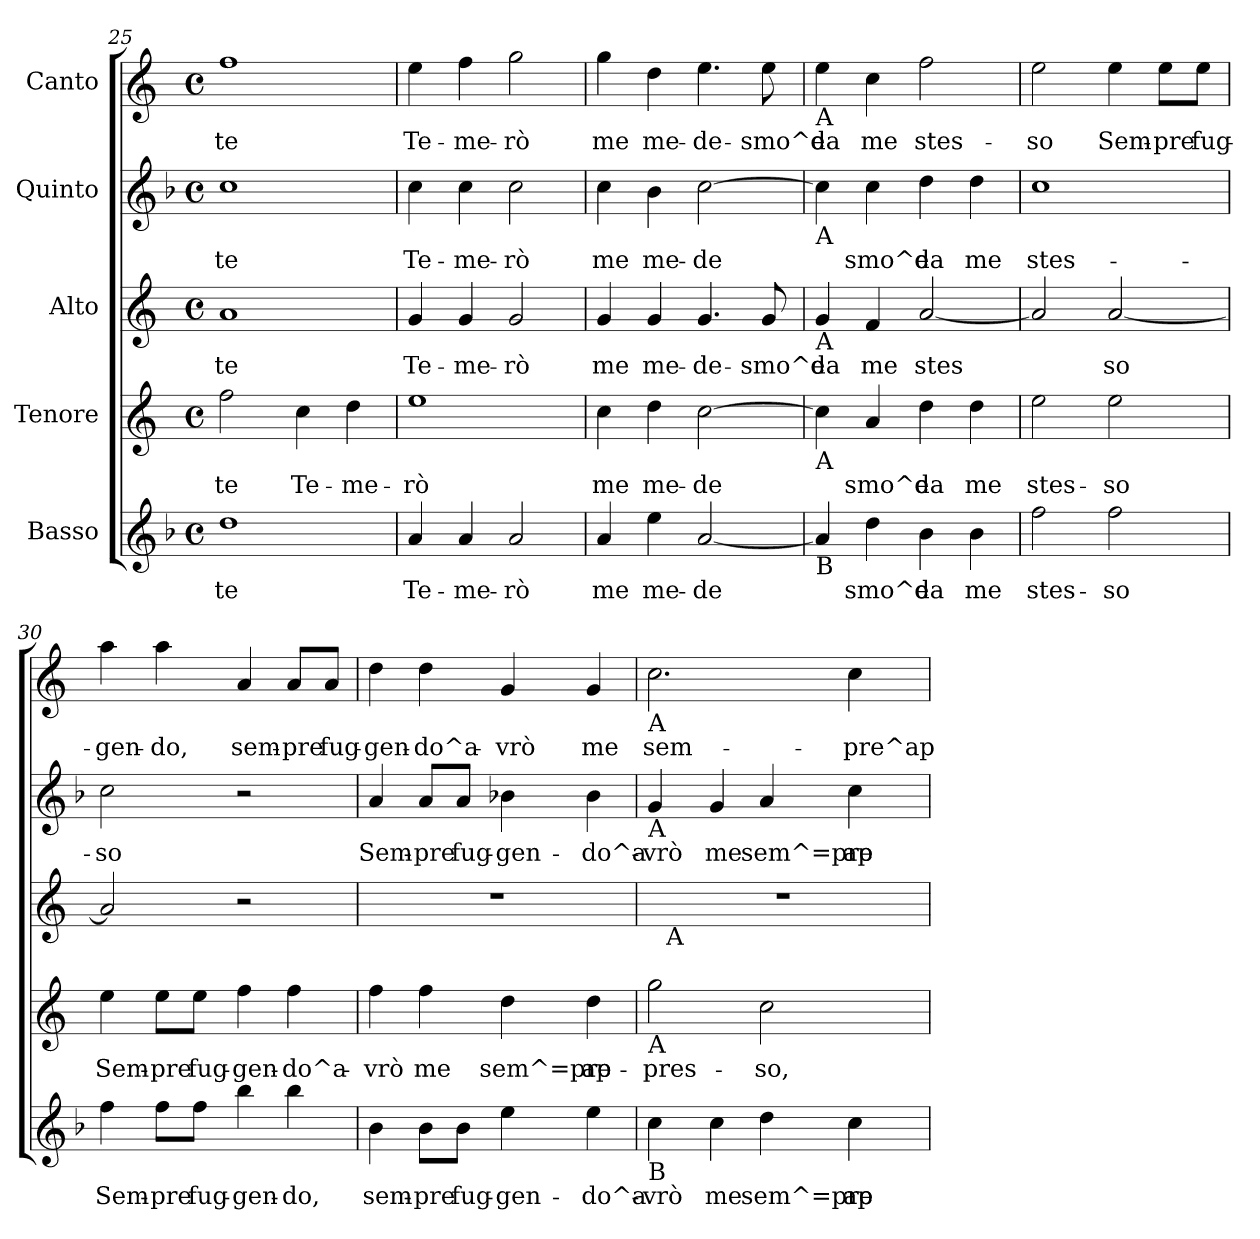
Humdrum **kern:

**kern	**text	**kern	**text	**kern	**text	**kern	**text	**kern	**text
*part5	*part5	*part4	*part4	*part3	*part3	*part2	*part2	*part1	*part1
*staff5	*staff5	*staff4	*staff4	*staff3	*staff3	*staff2	*staff2	*staff1	*staff1
*I"Basso	*	*I"Tenore	*	*I"Alto	*	*I"Quinto	*	*I"Canto	*
*k[b-]	*	*k[]	*	*k[]	*	*k[b-]	*	*k[]	*
*F:	*	*C:	*	*C:	*	*F:	*	*C:	*
*M4/4	*	*M4/4	*	*M4/4	*	*M4/4	*	*M4/4	*
*met(c)	*	*met(c)	*	*met(c)	*	*met(c)	*	*met(c)	*
=25	=25	=25	=25	=25	=25	=25	=25	=25	=25
!	!LO:LY:b:cj	!	!LO:LY:b:cj	!	!LO:LY:b:cj	!	!LO:LY:b:cj	!	!LO:LY:b:cj
1dd	-te	2ff\	-te	1a	-te	1cc	-te	1ff	-te
!	!	!	!LO:LY:b:cj	!	!	!	!	!	!
.	.	4cc\	Te-	.	.	.	.	.	.
!	!	!	!LO:LY:b:cj	!	!	!	!	!	!
.	.	4dd\	-me-	.	.	.	.	.	.
=26	=26	=26	=26	=26	=26	=26	=26	=26	=26
!	!LO:LY:b:cj	!	!LO:LY:b:cj	!	!LO:LY:b:cj	!	!LO:LY:b:cj	!	!LO:LY:b:cj
4a/	Te-	1ee	-rò	4g/	Te-	4cc\	Te-	4ee\	Te-
!	!LO:LY:b:cj	!	!	!	!LO:LY:b:cj	!	!LO:LY:b:cj	!	!LO:LY:b:cj
4a/	-me-	.	.	4g/	-me-	4cc\	-me-	4ff\	-me-
!	!LO:LY:b:cj	!	!	!	!LO:LY:b:cj	!	!LO:LY:b:cj	!	!LO:LY:b:cj
2a/	-rò	.	.	2g/	-rò	2cc\	-rò	2gg\	-rò
=27	=27	=27	=27	=27	=27	=27	=27	=27	=27
!	!LO:LY:b:cj	!	!LO:LY:b:cj	!	!LO:LY:b:cj	!	!LO:LY:b:cj	!	!LO:LY:b:cj
4a/	me	4cc\	me	4g/	me	4cc\	me	4gg\	me
!	!LO:LY:b:cj	!	!LO:LY:b:cj	!	!LO:LY:b:cj	!	!LO:LY:b:cj	!	!LO:LY:b:cj
4ee\	me-	4dd\	me-	4g/	me-	4b-\	me-	4dd\	me-
!	!LO:LY:b:cj	!	!LO:LY:b:cj	!	!LO:LY:b:cj	!	!LO:LY:b:cj	!	!LO:LY:b:cj
[>2a/	-de-	[>2cc\	-de-	4.g/	-de-	[>2cc\	-de-	4.ee\	-de-
!	!	!	!	!	!LO:LY:b:cj	!	!	!	!LO:LY:b:cj
.	.	.	.	8g/	-smo^e	.	.	8ee\	-smo^e
!!LO:PB:g=z
=28	=28	=28	=28	=28	=28	=28	=28	=28	=28
!	!	!	!	!	!	!	!	!LO:TX:b:t=A	!
!	!	!	!	!	!	!LO:TX:b:t=A	!	!	!
!	!	!	!	!LO:TX:b:t=A	!	!	!	!	!
!	!	!LO:TX:b:t=A	!	!	!	!	!	!	!
!LO:TX:b:t=B	!	!	!	!	!	!	!	!	!
!	!LO:LY:b:cj	!	!LO:LY:b:cj	!	!LO:LY:b:cj	!	!LO:LY:b:cj	!	!LO:LY:b:cj
4a/]	--	4cc\]	--	4g/	da	4cc\]	--	4ee\	da
!	!LO:LY:b:cj	!	!LO:LY:b:cj	!	!LO:LY:b:cj	!	!LO:LY:b:cj	!	!LO:LY:b:cj
4dd\	-smo^e	4a/	-smo^e	4f/	me	4cc\	-smo^e	4cc\	me
!	!LO:LY:b:cj	!	!LO:LY:b:cj	!	!LO:LY:b:cj	!	!LO:LY:b:cj	!	!LO:LY:b:cj
4b-\	da	4dd\	da	[<2a/	stes-	4dd\	da	2ff\	stes-
!	!LO:LY:b:cj	!	!LO:LY:b:cj	!	!	!	!LO:LY:b:cj	!	!
4b-\	me	4dd\	me	.	.	4dd\	me	.	.
=29	=29	=29	=29	=29	=29	=29	=29	=29	=29
!	!LO:LY:b:cj	!	!LO:LY:b:cj	!	!LO:LY:b:cj	!	!LO:LY:b:cj	!	!LO:LY:b:cj
2ff\	stes-	2ee\	stes-	2a/]	--	1cc	stes-	2ee\	-so
!	!LO:LY:b:cj	!	!LO:LY:b:cj	!	!LO:LY:b:cj	!	!	!	!LO:LY:b:cj
2ff\	-so	2ee\	-so	[<2a/	-so	.	.	4ee\	Sem-
!	!	!	!	!	!	!	!	!	!LO:LY:b:cj
.	.	.	.	.	.	.	.	8ee\L	-pre
!	!	!	!	!	!	!	!	!	!LO:LY:b:cj
.	.	.	.	.	.	.	.	8ee\J	fug-
=30	=30	=30	=30	=30	=30	=30	=30	=30	=30
!	!LO:LY:b:cj	!	!LO:LY:b:cj	!	!LO:LY:b:cj	!	!LO:LY:b:cj	!	!LO:LY:b:cj
4ff\	Sem-	4ee\	Sem-	2a/]	.	2cc\	-so	4aa\	-gen-
!	!LO:LY:b:cj	!	!LO:LY:b:cj	!	!	!	!	!	!LO:LY:b:cj
8ff\L	-pre	8ee\L	-pre	.	.	.	.	4aa\	-do,
!	!LO:LY:b:cj	!	!LO:LY:b:cj	!	!	!	!	!	!
8ff\J	fug-	8ee\J	fug-	.	.	.	.	.	.
!	!LO:LY:b:cj	!	!LO:LY:b:cj	!	!	!	!	!	!LO:LY:b:cj
4bb-\	-gen-	4ff\	-gen-	2r	.	2r	.	4a/	sem-
!	!LO:LY:b:cj	!	!LO:LY:b:cj	!	!	!	!	!	!LO:LY:b:cj
4bb-\	-do,	4ff\	-do^a-	.	.	.	.	8a/L	-pre
!	!	!	!	!	!	!	!	!	!LO:LY:b:cj
.	.	.	.	.	.	.	.	8a/J	fug-
=31	=31	=31	=31	=31	=31	=31	=31	=31	=31
!	!LO:LY:b:cj	!	!LO:LY:b:cj	!	!	!	!LO:LY:b:cj	!	!LO:LY:b:cj
4b-\	sem-	4ff\	-vrò	1r	.	4a/	Sem-	4dd\	-gen-
!	!LO:LY:b:cj	!	!LO:LY:b:cj	!	!	!	!LO:LY:b:cj	!	!LO:LY:b:cj
8b-\L	-pre	4ff\	me	.	.	8a/L	-pre	4dd\	-do^a-
!	!LO:LY:b:cj	!	!	!	!	!	!LO:LY:b:cj	!	!
8b-\J	fug-	.	.	.	.	8a/J	fug-	.	.
!	!LO:LY:b:cj	!	!LO:LY:b:cj	!	!	!	!LO:LY:b:cj	!	!LO:LY:b:cj
4ee\	-gen-	4dd\	sem^=pre	.	.	4b-X\	-gen-	4g/	-vrò
!	!LO:LY:b:cj	!	!LO:LY:b:cj	!	!	!	!LO:LY:b:cj	!	!LO:LY:b:cj
4ee\	-do^a-	4dd\	ap-	.	.	4b-\	-do^a-	4g/	me
!!LO:LB:g=z
=32	=32	=32	=32	=32	=32	=32	=32	=32	=32
!	!	!	!	!	!	!	!	!LO:TX:b:t=A	!
!	!	!	!	!	!	!LO:TX:b:t=A	!	!	!
!	!	!LO:TX:b:t=A	!	!	!	!	!	!	!
!LO:TX:b:t=B	!	!	!	!	!	!	!	!	!
!	!LO:LY:b:cj	!	!LO:LY:b:cj	!	!	!	!LO:LY:b:cj	!	!LO:LY:b:cj
*	*	*	*	*^	*	*	*	*	*
4cc\	-vrò	2gg\	-pres-	1r	32.ryy	.	4g/	-vrò	2.cc\	sem-
!	!	!	!	!	!LO:TX:b:t=A	!	!	!	!	!
.	.	.	.	.	2ryy	.	.	.	.	.
!	!LO:LY:b:cj	!	!	!	!	!	!	!LO:LY:b:cj	!	!
4cc\	me	.	.	.	.	.	4g/	me	.	.
!	!LO:LY:b:cj	!	!LO:LY:b:cj	!	!	!	!	!LO:LY:b:cj	!	!
4dd\	sem^=pre	2cc\	-so,	.	.	.	4a/	sem^=pre	.	.
.	.	.	.	.	4ryy	.	.	.	.	.
!	!LO:LY:b:cj	!	!	!	!	!	!	!LO:LY:b:cj	!	!LO:LY:b:cj
4cc\	ap-	.	.	.	.	.	4cc\	ap-	4cc\	-pre^ap-
.	.	.	.	.	8ryy	.	.	.	.	.
.	.	.	.	.	16ryy	.	.	.	.	.
.	.	.	.	.	64ryy	.	.	.	.	.
*	*	*	*	*v	*v	*	*	*	*	*
=	=	=	=	=	=	=	=	=	=
*-	*-	*-	*-	*-	*-	*-	*-	*-	*-
